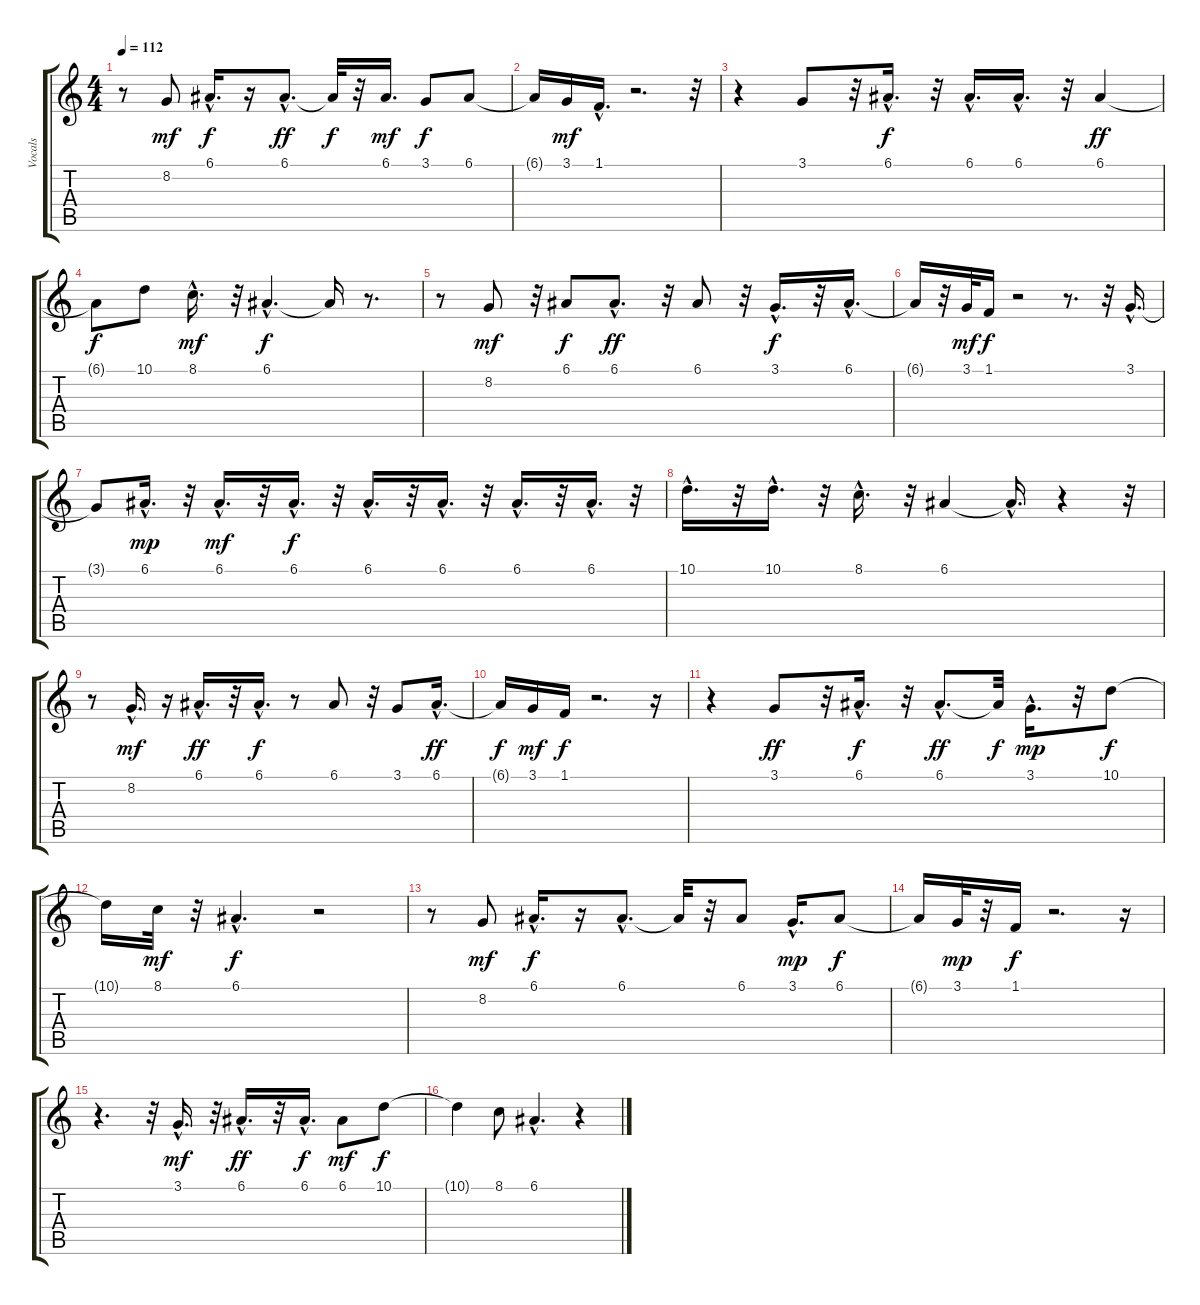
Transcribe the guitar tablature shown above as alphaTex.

\track ("Vocals" "Vocals") {instrument lead1square}
\staff {score tabs}
\tuning (E4 B3 G3 D3 A2 E2) {hide}
\ts (4 4)
\tempo 112
\clef g2
\ks c
r.8{dy f} 8.2.8{dy mf} 6.1{hac}.16{d dy f} r.16 6.1{hac}.8{d dy ff} 6.1{t}.32{dy f} r.32 6.1.16{d dy mf} 3.1.8{dy f} 6.1.8 |
6.1{t}.16 3.1.16{dy mf} 1.1{hac}.16{d} r.2{d} r.32 |
r.4 3.1.8 r.32 6.1{hac}.16{d dy f} r.32 6.1{hac}.16{d} 6.1{hac}.16{d} r.32 6.1.4{dy ff} |
6.1{t}.8{dy f} 10.1.8 8.1{hac}.16{d dy mf} r.32 6.1{hac}.4{d dy f} 6.1{t}.16 r.8{d} |
r.8 8.2.8{dy mf} r.32 6.1.8{dy f} 6.1{hac}.8{d dy ff} r.32 6.1.8 r.32 3.1{hac}.16{d dy f} r.32 6.1{hac}.16{d} |
6.1{t}.16 r.32 3.1.32{dy mf} 1.1.16{dy f} r.2 r.8{d} r.32 3.1{hac}.16{d} |
3.1{t}.8 6.1{hac}.16{d dy mp} r.32 6.1{hac}.16{d dy mf} r.32 6.1{hac}.16{d dy f} r.32 6.1{hac}.16{d} r.32 6.1{hac}.16{d} r.32 6.1{hac}.16{d} r.32 6.1{hac}.16{d} r.32 |
10.1{hac}.16{d} r.32 10.1{hac}.16{d} r.32 8.1{hac}.16{d} r.32 6.1.4 6.1{hac t}.16{d} r.4 r.32 |
r.8 8.2{hac}.16{d dy mf} r.16 6.1{hac}.16{d dy ff} r.32 6.1{hac}.16{d dy f} r.8 6.1.8 r.32 3.1.8 6.1{hac}.16{d dy ff} |
6.1{t}.16{dy f} 3.1.16{dy mf} 1.1.16{dy f} r.2{d} r.16 |
r.4 3.1.8{dy ff} r.32 6.1{hac}.16{d dy f} r.32 6.1{hac}.8{d dy ff} 6.1{t}.32{dy f} 3.1{hac}.16{d dy mp} r.32 10.1.8{dy f} |
10.1{t}.16 8.1.32{dy mf} r.32 6.1{hac}.4{d dy f} r.2 |
r.8 8.2.8{dy mf} 6.1{hac}.16{d dy f} r.16 6.1{hac}.8{d} 6.1{t}.32 r.32 6.1.8 3.1{hac}.16{d dy mp} 6.1.8{dy f} |
6.1{t}.16 3.1.32{dy mp} r.32 1.1.16{dy f} r.2{d} r.16 |
r.4{d} r.32 3.1{hac}.16{d dy mf} r.32 6.1{hac}.16{d dy ff} r.32 6.1{hac}.16{d dy f} 6.1.8{dy mf} 10.1.8{dy f} |
10.1{t}.4 8.1.8 6.1{hac}.4{d} r.4
